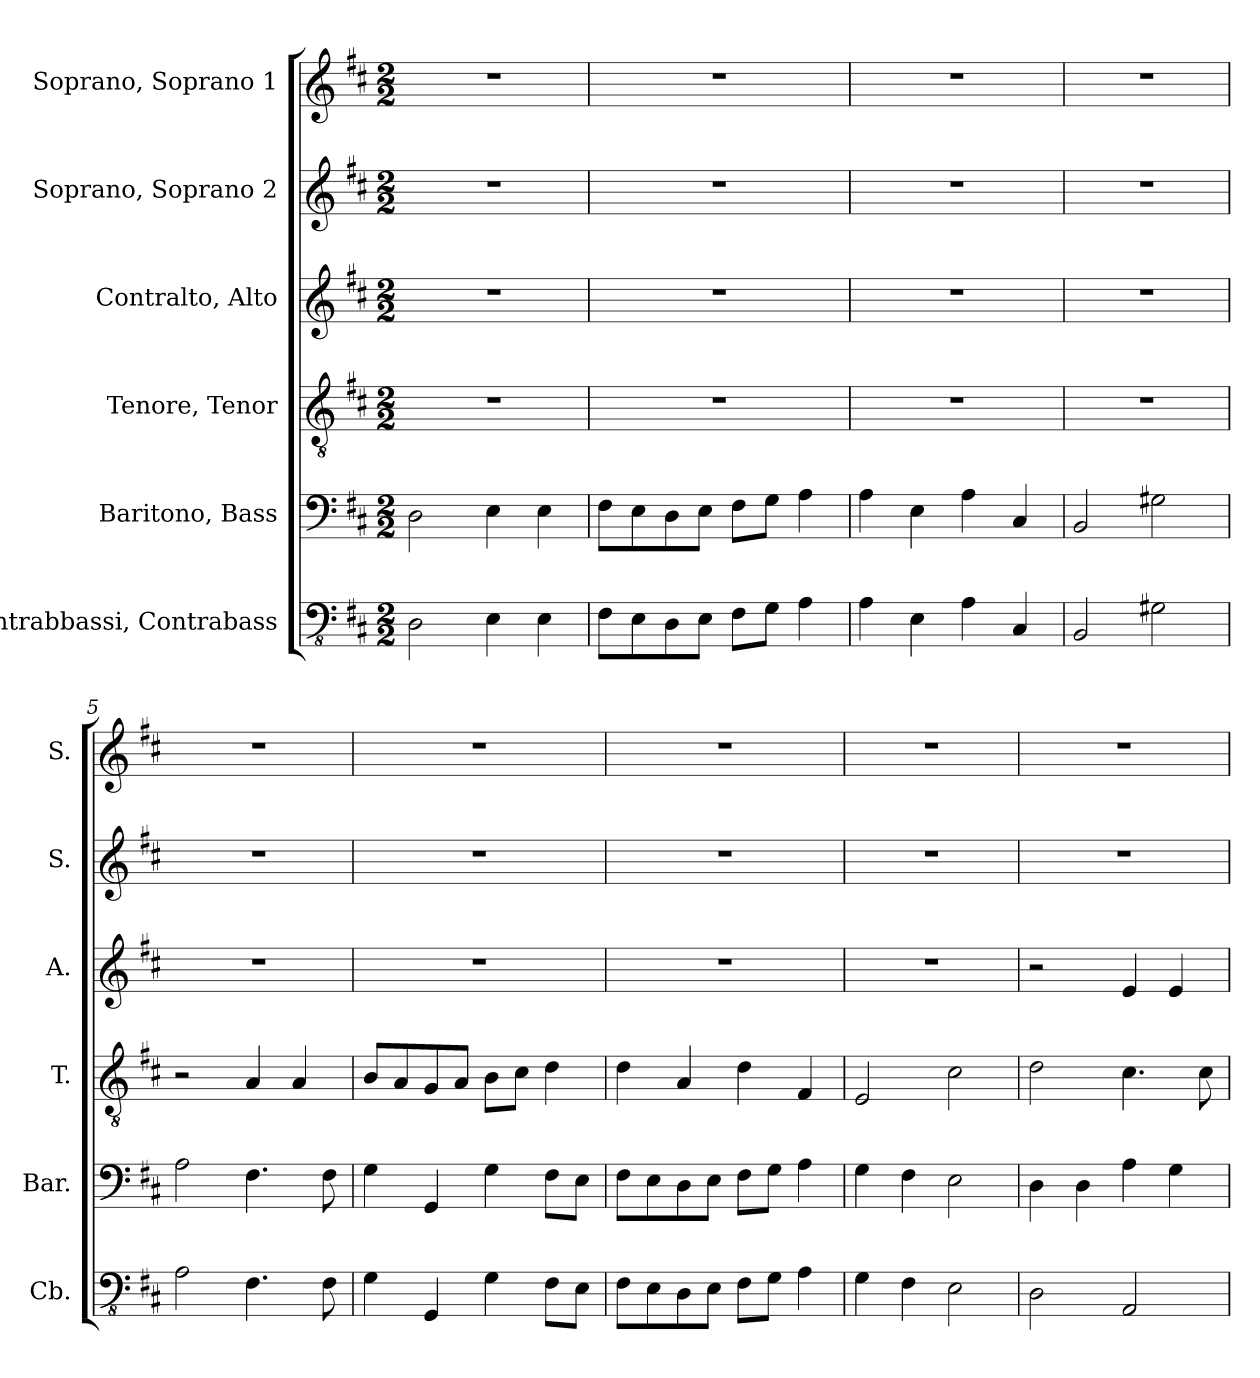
**kern	**kern	**kern	**kern	**kern	**kern
*part6	*part5	*part4	*part3	*part2	*part1
*staff6	*staff5	*staff4	*staff3	*staff2	*staff1
*I"Contrabbassi, Contrabass	*I"Baritono, Bass	*I"Tenore, Tenor	*I"Contralto, Alto	*I"Soprano, Soprano 2	*I"Soprano, Soprano 1
*I'Cb.	*I'Bar.	*I'T.	*I'A.	*I'S.	*I'S.
*clefFv4	*clefF4	*clefGv2	*clefG2	*clefG2	*clefG2
*k[f#c#]	*k[f#c#]	*k[f#c#]	*k[f#c#]	*k[f#c#]	*k[f#c#]
*M2/2	*M2/2	*M2/2	*M2/2	*M2/2	*M2/2
*MM150	*MM150	*MM150	*MM150	*MM150	*MM150
=1	=1	=1	=1	=1	=1
2DD\	2D\	1r	1r	1r	1r
4EE\	4E\	.	.	.	.
4EE\	4E\	.	.	.	.
=2	=2	=2	=2	=2	=2
8FF#\L	8F#\L	1r	1r	1r	1r
8EE\	8E\	.	.	.	.
8DD\	8D\	.	.	.	.
8EE\J	8E\J	.	.	.	.
8FF#\L	8F#\L	.	.	.	.
8GG\J	8G\J	.	.	.	.
4AA\	4A\	.	.	.	.
=3	=3	=3	=3	=3	=3
4AA\	4A\	1r	1r	1r	1r
4EE\	4E\	.	.	.	.
4AA\	4A\	.	.	.	.
4CC#/	4C#/	.	.	.	.
=4	=4	=4	=4	=4	=4
2BBB/	2BB/	1r	1r	1r	1r
2GG#X\	2G#X\	.	.	.	.
=5	=5	=5	=5	=5	=5
2AA\	2A\	2r	1r	1r	1r
4.FF#\	4.F#\	4A/	.	.	.
.	.	4A/	.	.	.
8FF#\	8F#\	.	.	.	.
!!LO:LB:g=z
=6	=6	=6	=6	=6	=6
4GG\	4G\	8B/L	1r	1r	1r
.	.	8A/	.	.	.
4GGG/	4GG/	8G/	.	.	.
.	.	8A/J	.	.	.
4GG\	4G\	8B\L	.	.	.
.	.	8c#\J	.	.	.
8FF#\L	8F#\L	4d\	.	.	.
8EE\J	8E\J	.	.	.	.
=7	=7	=7	=7	=7	=7
8FF#\L	8F#\L	4d\	1r	1r	1r
8EE\	8E\	.	.	.	.
8DD\	8D\	4A/	.	.	.
8EE\J	8E\J	.	.	.	.
8FF#\L	8F#\L	4d\	.	.	.
8GG\J	8G\J	.	.	.	.
4AA\	4A\	4F#/	.	.	.
=8	=8	=8	=8	=8	=8
4GG\	4G\	2E/	1r	1r	1r
4FF#\	4F#\	.	.	.	.
2EE\	2E\	2c#\	.	.	.
=9	=9	=9	=9	=9	=9
2DD\	4D\	2d\	2r	1r	1r
.	4D\	.	.	.	.
2AAA/	4A\	4.c#\	4e/	.	.
.	4G\	.	4e/	.	.
.	.	8c#\	.	.	.
=	=	=	=	=	=
*-	*-	*-	*-	*-	*-
